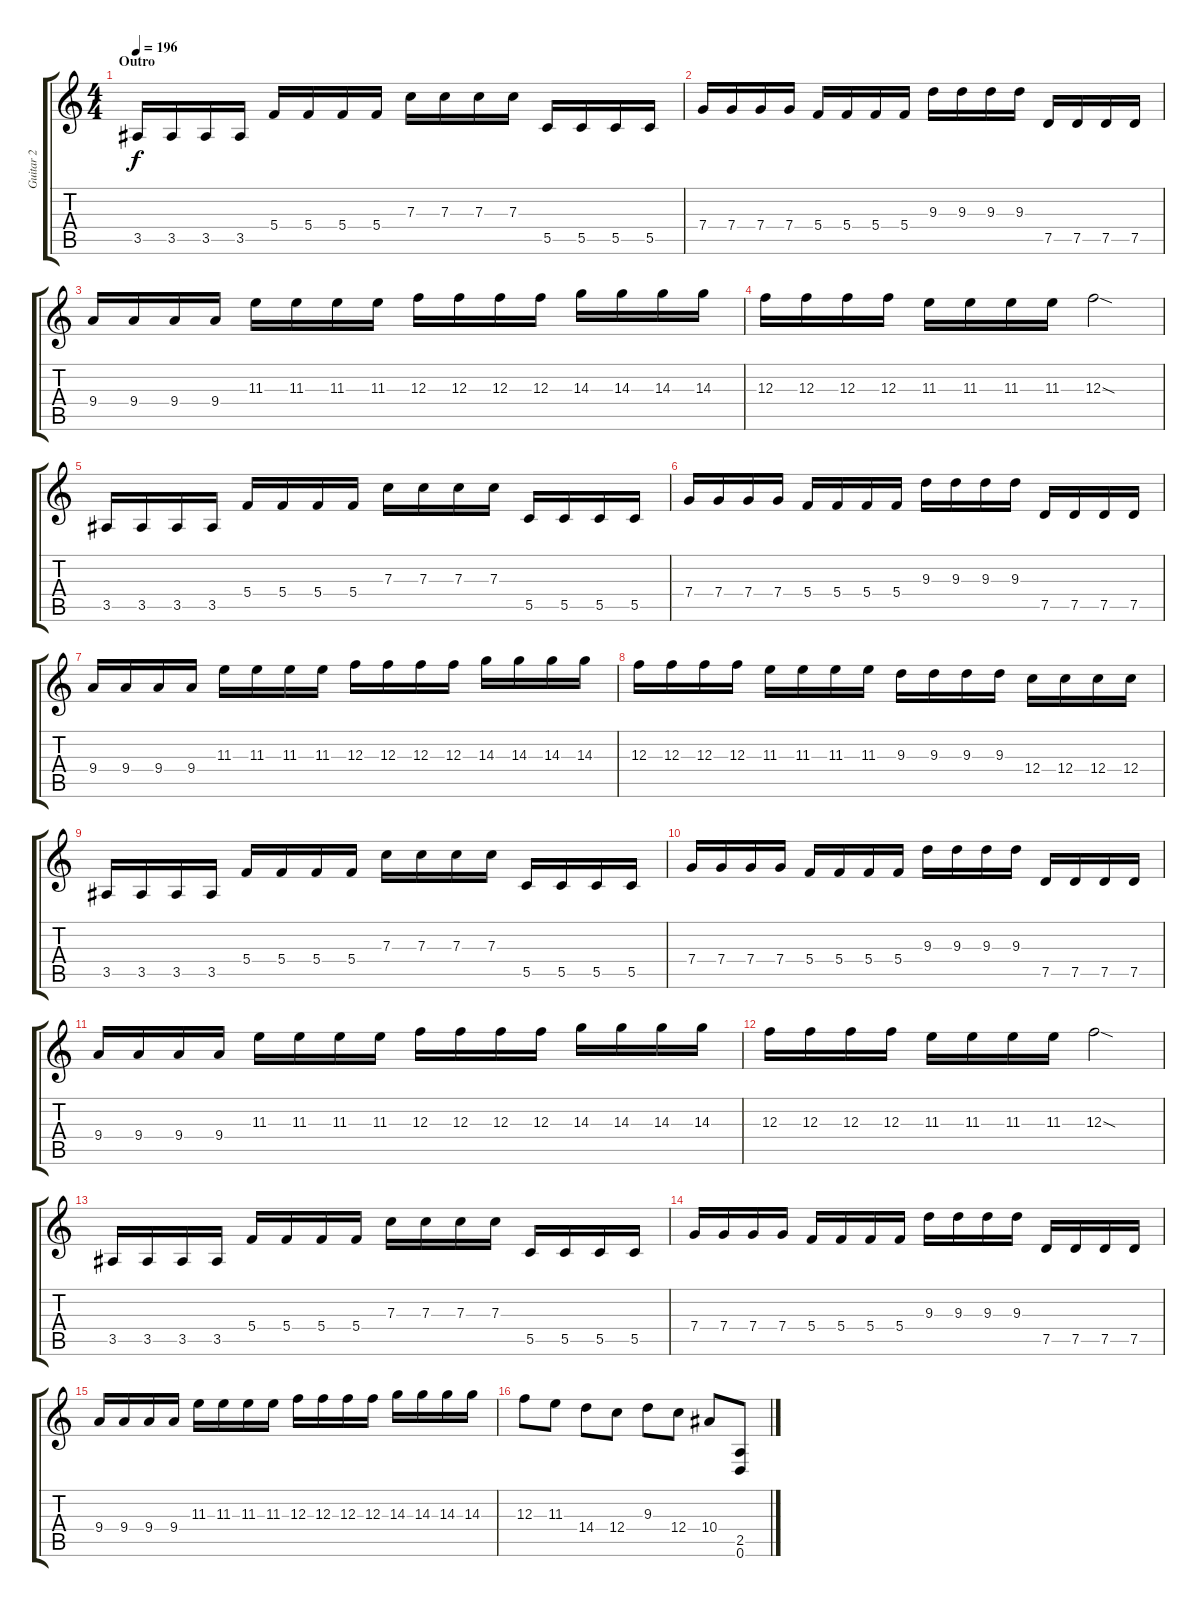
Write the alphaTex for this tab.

\track ("Guitar 2" "Guitar 2") {instrument distortionguitar}
\staff {score tabs}
\tuning (D4 A3 F3 C3 G2 D2) {hide}
\ts (4 4)
\section ("" "Outro")
\tempo 196
\clef g2
\ks c
3.5.16{dy f} 3.5.16 3.5.16 3.5.16 5.4.16 5.4.16 5.4.16 5.4.16 7.3.16 7.3.16 7.3.16 7.3.16 5.5.16 5.5.16 5.5.16 5.5.16 |
7.4.16 7.4.16 7.4.16 7.4.16 5.4.16 5.4.16 5.4.16 5.4.16 9.3.16 9.3.16 9.3.16 9.3.16 7.5.16 7.5.16 7.5.16 7.5.16 |
9.4.16 9.4.16 9.4.16 9.4.16 11.3.16 11.3.16 11.3.16 11.3.16 12.3.16 12.3.16 12.3.16 12.3.16 14.3.16 14.3.16 14.3.16 14.3.16 |
12.3.16 12.3.16 12.3.16 12.3.16 11.3.16 11.3.16 11.3.16 11.3.16 12.3{sod}.2 |
3.5.16 3.5.16 3.5.16 3.5.16 5.4.16 5.4.16 5.4.16 5.4.16 7.3.16 7.3.16 7.3.16 7.3.16 5.5.16 5.5.16 5.5.16 5.5.16 |
7.4.16 7.4.16 7.4.16 7.4.16 5.4.16 5.4.16 5.4.16 5.4.16 9.3.16 9.3.16 9.3.16 9.3.16 7.5.16 7.5.16 7.5.16 7.5.16 |
9.4.16 9.4.16 9.4.16 9.4.16 11.3.16 11.3.16 11.3.16 11.3.16 12.3.16 12.3.16 12.3.16 12.3.16 14.3.16 14.3.16 14.3.16 14.3.16 |
12.3.16 12.3.16 12.3.16 12.3.16 11.3.16 11.3.16 11.3.16 11.3.16 9.3.16 9.3.16 9.3.16 9.3.16 12.4.16 12.4.16 12.4.16 12.4.16 |
3.5.16 3.5.16 3.5.16 3.5.16 5.4.16 5.4.16 5.4.16 5.4.16 7.3.16 7.3.16 7.3.16 7.3.16 5.5.16 5.5.16 5.5.16 5.5.16 |
7.4.16 7.4.16 7.4.16 7.4.16 5.4.16 5.4.16 5.4.16 5.4.16 9.3.16 9.3.16 9.3.16 9.3.16 7.5.16 7.5.16 7.5.16 7.5.16 |
9.4.16 9.4.16 9.4.16 9.4.16 11.3.16 11.3.16 11.3.16 11.3.16 12.3.16 12.3.16 12.3.16 12.3.16 14.3.16 14.3.16 14.3.16 14.3.16 |
12.3.16 12.3.16 12.3.16 12.3.16 11.3.16 11.3.16 11.3.16 11.3.16 12.3{sod}.2 |
3.5.16 3.5.16 3.5.16 3.5.16 5.4.16 5.4.16 5.4.16 5.4.16 7.3.16 7.3.16 7.3.16 7.3.16 5.5.16 5.5.16 5.5.16 5.5.16 |
7.4.16 7.4.16 7.4.16 7.4.16 5.4.16 5.4.16 5.4.16 5.4.16 9.3.16 9.3.16 9.3.16 9.3.16 7.5.16 7.5.16 7.5.16 7.5.16 |
9.4.16 9.4.16 9.4.16 9.4.16 11.3.16 11.3.16 11.3.16 11.3.16 12.3.16 12.3.16 12.3.16 12.3.16 14.3.16 14.3.16 14.3.16 14.3.16 |
12.3.8 11.3.8 14.4.8 12.4.8 9.3.8 12.4.8 10.4.8 (2.5 0.6).8{balance 0}
